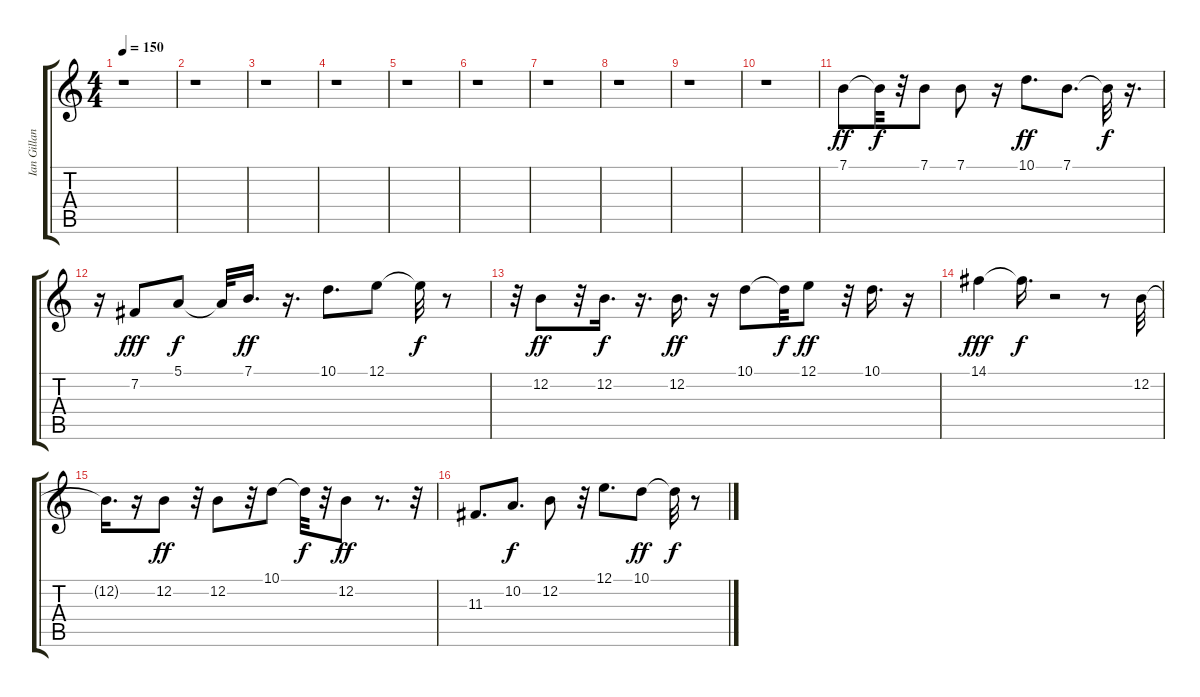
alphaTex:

\track ("Ian Gillan" "Ian Gillan") {instrument synthvoice}
\staff {score tabs}
\tuning (E4 B3 G3 D3 A2 E2) {hide}
\ts (4 4)
\tempo 150
\clef g2
\ks c
r.1{dy f} |
r.1 |
r.1 |
r.1 |
r.1 |
r.1 |
r.1 |
r.1 |
r.1 |
r.1 |
7.1.8{dy ff} 7.1{t}.32{dy f} r.32 7.1.8 7.1.8 r.16 10.1.8{d dy ff} 7.1.8{d} 7.1{t}.32{dy f} r.16{d} |
r.16 7.2.8{dy fff} 5.1.8{dy f} 5.1{t}.32 7.1.16{d dy ff} r.16{d} 10.1.8{d} 12.1.8 12.1{t}.32{dy f} r.8 |
r.32 12.2.8{dy ff} r.32 12.2.16{d dy f} r.16{d} 12.2.16{d dy ff} r.16 10.1.8 10.1{t}.32{dy f} 12.1.8{dy ff} r.32 10.1.16{d} r.16 |
14.1.4{dy fff} 14.1{t}.16{d dy f} r.2 r.8 12.2.32 |
12.2{t}.16{d} r.16 12.2.8{dy ff} r.32 12.2.8 r.32 10.1.8 10.1{t}.32{dy f} r.32 12.2.8{dy ff} r.8{d} r.32 |
11.3.8{d} 10.2.8{d dy f} 12.2.8 r.32 12.1.8{d} 10.1.8{dy ff} 10.1{t}.32{dy f} r.8
